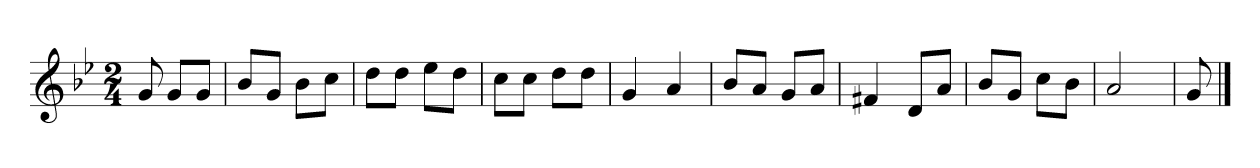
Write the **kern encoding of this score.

**kern
*part1
*staff1
*k[b-e-]
*M2/4
*MM120
=
8g
8gL
8gJ
=1
8b-L
8gJ
8b-L
8ccJ
=2
8ddL
8ddJ
8ee-L
8ddJ
=3
8ccL
8ccJ
8ddL
8ddJ
=4
4g
4a
=5
8b-L
8aJ
8gL
8aJ
=6
4f#X
8dL
8aJ
=7
8b-L
8gJ
8ccL
8b-J
=8
2a
=9
8g
==
*-
